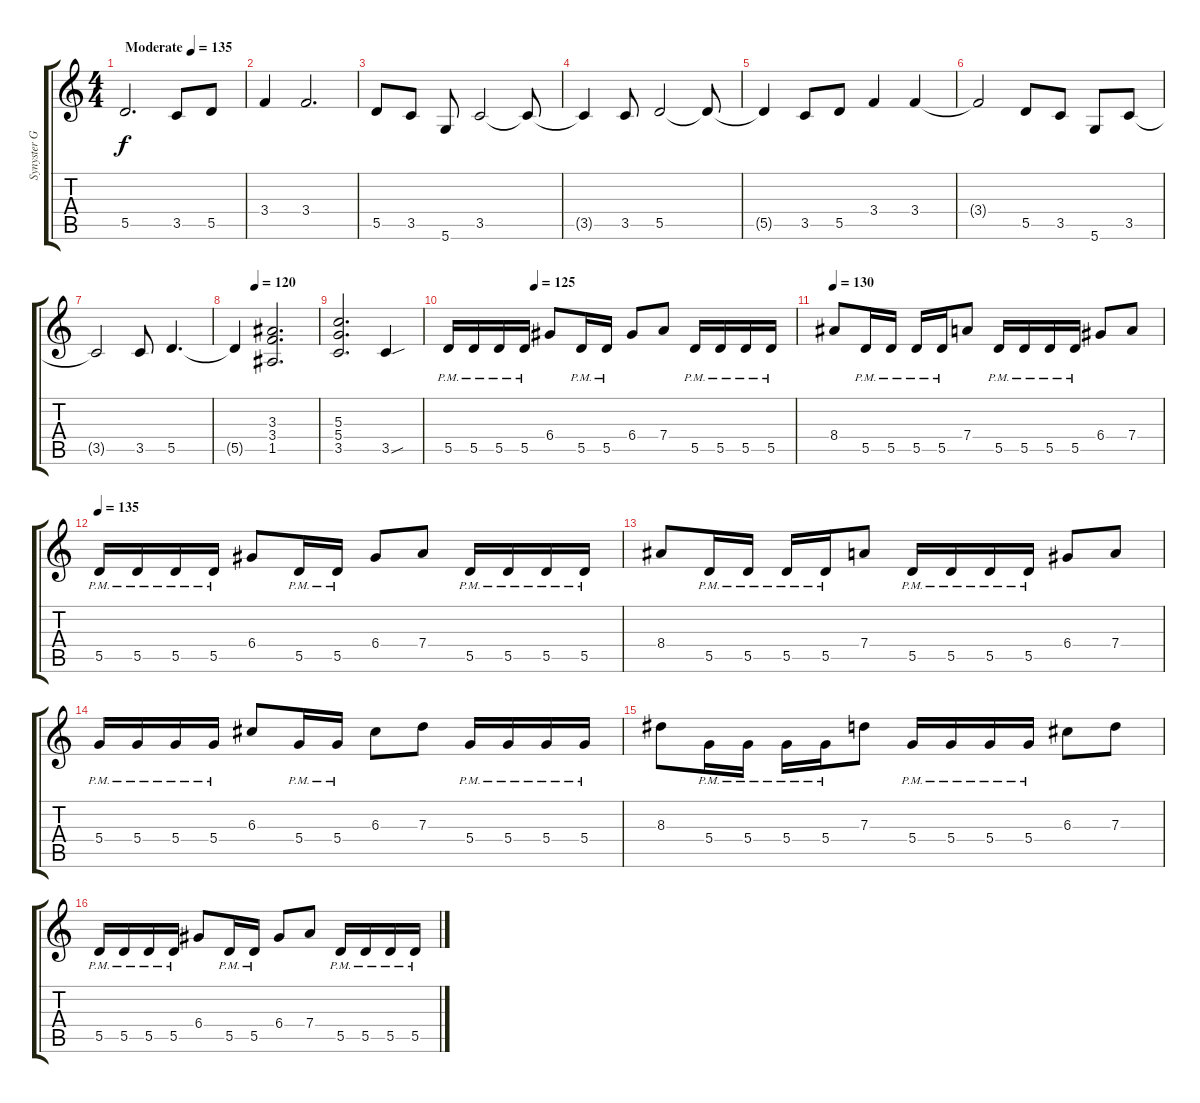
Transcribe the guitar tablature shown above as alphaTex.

\track ("Synyster Gates" "Synyster G") {instrument overdrivenguitar}
\staff {score tabs}
\tuning (E4 B3 G3 D3 A2 D2) {hide}
\ts (4 4)
\tempo (135 "Moderate")
\clef g2
\ks c
5.5.2{d dy f instrument overdrivenguitar} 3.5.8 5.5.8 |
3.4.4 3.4.2{d} |
5.5.8 3.5.8 5.6.8 3.5.2 3.5{t}.8 |
3.5{t}.4 3.5.8 5.5.2 5.5{t}.8 |
5.5{t}.4 3.5.8 5.5.8 3.4.4 3.4.4 |
3.4{t}.2 5.5.8 3.5.8 5.6.8 3.5.8 |
3.5{t}.2 3.5.8 5.5.4{d} |
\tempo (120 0.25)
5.5{t}.4 (3.3 3.4 1.5).2{d} |
(5.3 5.4 3.5).2{d} 3.5{sou}.4 |
\tempo (125 0.25)
5.5{pm}.16 5.5{pm}.16 5.5{pm}.16 5.5{pm}.16 6.4.8 5.5{pm}.16 5.5{pm}.16 6.4.8 7.4.8 5.5{pm}.16 5.5{pm}.16 5.5{pm}.16 5.5{pm}.16 |
\tempo 130
8.4.8 5.5{pm}.16 5.5{pm}.16 5.5{pm}.16 5.5{pm}.16 7.4.8 5.5{pm}.16 5.5{pm}.16 5.5{pm}.16 5.5{pm}.16 6.4.8 7.4.8 |
\tempo 135
5.5{pm}.16 5.5{pm}.16 5.5{pm}.16 5.5{pm}.16 6.4.8 5.5{pm}.16 5.5{pm}.16 6.4.8 7.4.8 5.5{pm}.16 5.5{pm}.16 5.5{pm}.16 5.5{pm}.16 |
8.4.8 5.5{pm}.16 5.5{pm}.16 5.5{pm}.16 5.5{pm}.16 7.4.8 5.5{pm}.16 5.5{pm}.16 5.5{pm}.16 5.5{pm}.16 6.4.8 7.4.8 |
5.4{pm}.16 5.4{pm}.16 5.4{pm}.16 5.4{pm}.16 6.3.8 5.4{pm}.16 5.4{pm}.16 6.3.8 7.3.8 5.4{pm}.16 5.4{pm}.16 5.4{pm}.16 5.4{pm}.16 |
8.3.8 5.4{pm}.16 5.4{pm}.16 5.4{pm}.16 5.4{pm}.16 7.3.8 5.4{pm}.16 5.4{pm}.16 5.4{pm}.16 5.4{pm}.16 6.3.8 7.3.8 |
5.5{pm}.16 5.5{pm}.16 5.5{pm}.16 5.5{pm}.16 6.4.8 5.5{pm}.16 5.5{pm}.16 6.4.8 7.4.8 5.5{pm}.16 5.5{pm}.16 5.5{pm}.16 5.5{pm}.16
